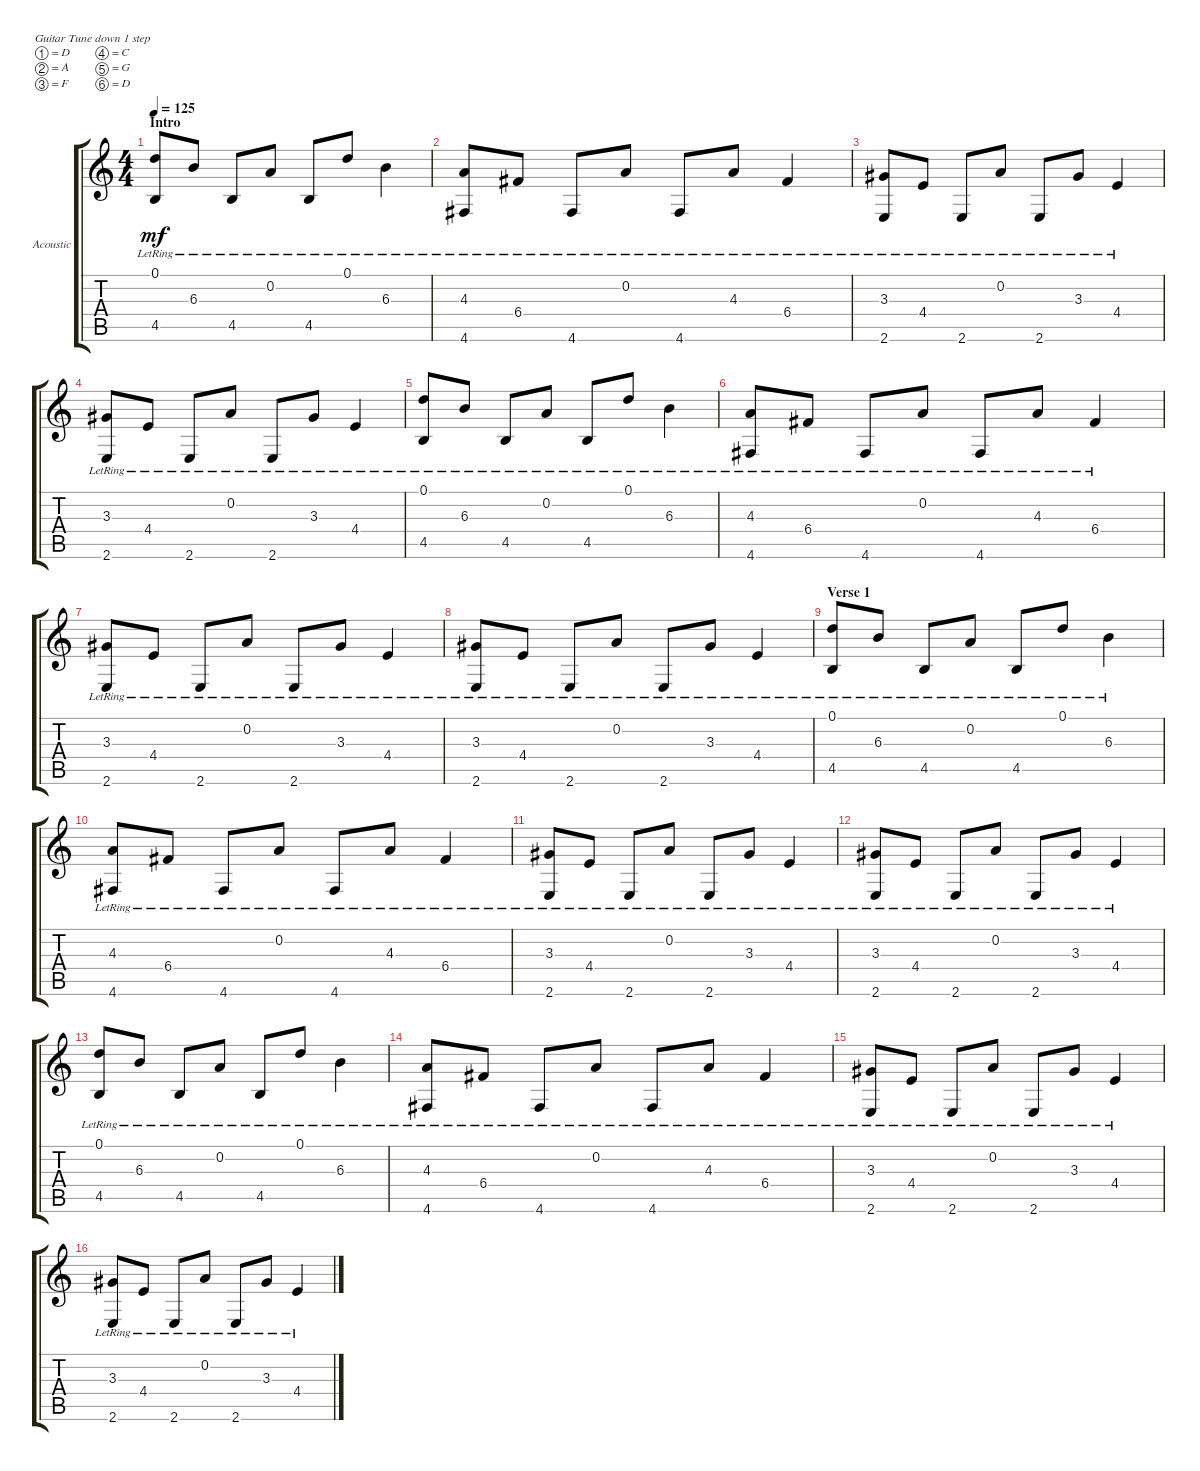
\defaultSystemsLayout 4
\bracketExtendMode groupsimilarinstruments
\firstSystemTrackNameOrientation horizontal
\otherSystemsTrackNameOrientation horizontal
\track ("Acoustic Guitar 2" "Acoustic") {instrument acousticguitarsteel}
\staff {score tabs}
\tuning (D4 A3 F3 C3 G2 D2)
\ts (4 4)
\section ("" "Intro")
\tempo 125
\clef g2
\scale
0.395904
\ks c
(4.5{lr} 0.1{lr}).8{dy mf instrument acousticguitarsteel} 6.3{lr}.8 4.5{lr}.8 0.2{lr}.8 4.5{lr}.8 0.1{lr}.8 6.3{lr}.4 |
\scale
0.208191 (4.6{lr} 4.3{lr}).8 6.4{lr}.8 4.6{lr}.8 0.2{lr}.8 4.6{lr}.8 4.3{lr}.8 6.4{lr}.4 |
\scale
0.395904 (2.6{lr} 3.3{lr}).8 4.4{lr}.8 2.6{lr}.8 0.2{lr}.8 2.6{lr}.8 3.3{lr}.8 4.4{lr}.4 |
\scale
0.487395 (2.6{lr} 3.3{lr}).8 4.4{lr}.8 2.6{lr}.8 0.2{lr}.8 2.6{lr}.8 3.3{lr}.8 4.4{lr}.4 |
\scale
0.256303 (4.5{lr} 0.1{lr}).8 6.3{lr}.8 4.5{lr}.8 0.2{lr}.8 4.5{lr}.8 0.1{lr}.8 6.3{lr}.4 |
\scale
0.256303 (4.6{lr} 4.3{lr}).8 6.4{lr}.8 4.6{lr}.8 0.2{lr}.8 4.6{lr}.8 4.3{lr}.8 6.4{lr}.4 |
(2.6{lr} 3.3{lr}).8 4.4{lr}.8 2.6{lr}.8 0.2{lr}.8 2.6{lr}.8 3.3{lr}.8 4.4{lr}.4 |
(2.6{lr} 3.3{lr}).8 4.4{lr}.8 2.6{lr}.8 0.2{lr}.8 2.6{lr}.8 3.3{lr}.8 4.4{lr}.4 |
\section ("" "Verse 1")
(4.5{lr} 0.1{lr}).8 6.3{lr}.8 4.5{lr}.8 0.2{lr}.8 4.5{lr}.8 0.1{lr}.8 6.3{lr}.4 |
(4.6{lr} 4.3{lr}).8 6.4{lr}.8 4.6{lr}.8 0.2{lr}.8 4.6{lr}.8 4.3{lr}.8 6.4{lr}.4 |
(2.6{lr} 3.3{lr}).8 4.4{lr}.8 2.6{lr}.8 0.2{lr}.8 2.6{lr}.8 3.3{lr}.8 4.4{lr}.4 |
(2.6{lr} 3.3{lr}).8 4.4{lr}.8 2.6{lr}.8 0.2{lr}.8 2.6{lr}.8 3.3{lr}.8 4.4{lr}.4 |
(4.5{lr} 0.1{lr}).8 6.3{lr}.8 4.5{lr}.8 0.2{lr}.8 4.5{lr}.8 0.1{lr}.8 6.3{lr}.4 |
(4.6{lr} 4.3{lr}).8 6.4{lr}.8 4.6{lr}.8 0.2{lr}.8 4.6{lr}.8 4.3{lr}.8 6.4{lr}.4 |
(2.6{lr} 3.3{lr}).8 4.4{lr}.8 2.6{lr}.8 0.2{lr}.8 2.6{lr}.8 3.3{lr}.8 4.4{lr}.4 |
(2.6{lr} 3.3{lr}).8 4.4{lr}.8 2.6{lr}.8 0.2{lr}.8 2.6{lr}.8 3.3{lr}.8 4.4{lr}.4
